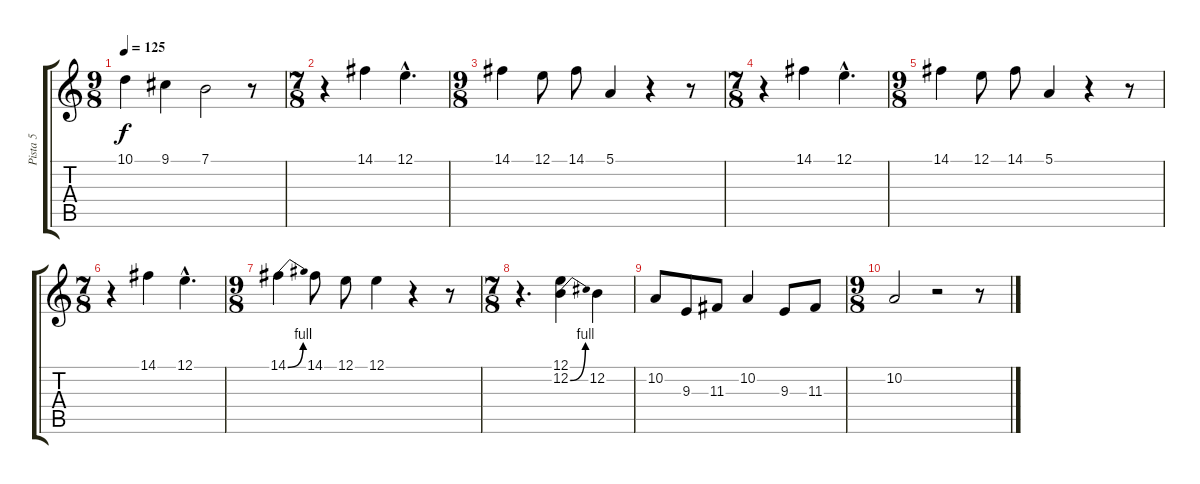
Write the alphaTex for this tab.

\track ("Pista 5" "Pista 5") {instrument harmonica}
\staff {score tabs}
\tuning (E4 B3 G3 D3 A2 E2) {hide}
\ts (9 8)
\tempo 125
\clef g2
\ks c
10.1.4{dy f} 9.1.4 7.1.2 r.8 |
\ts (7 8)
r.4 14.1.4 12.1{hac}.4{d} |
\ts (9 8)
14.1.4 12.1.8 14.1.8 5.1.4 r.4 r.8 |
\ts (7 8)
r.4 14.1.4 12.1{hac}.4{d} |
\ts (9 8)
14.1.4 12.1.8 14.1.8 5.1.4 r.4 r.8 |
\ts (7 8)
r.4 14.1.4 12.1{hac}.4{d} |
\ts (9 8)
14.1{be (bend 0 0 60 4)}.4 14.1.8 12.1.8 12.1.4 r.4 r.8 |
\ts (7 8)
r.4{d} (12.1 12.2{be (bend 0 0 60 4)}).4 12.2.4 |
10.2.8 9.3.8 11.3.8 10.2.4 9.3.8 11.3.8 |
\ts (9 8)
10.2.2 r.2 r.8
